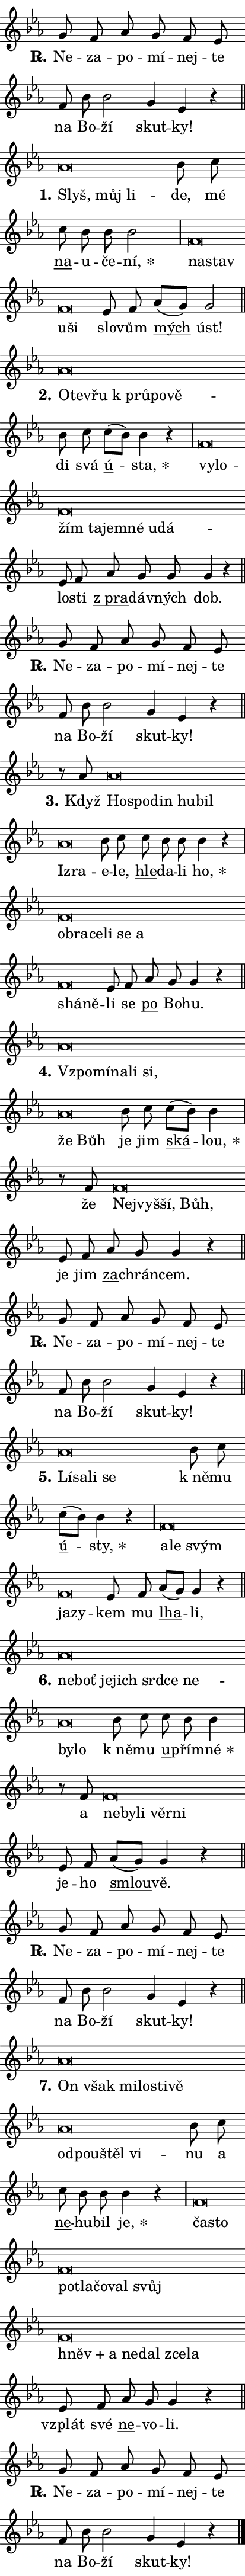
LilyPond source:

\version "2.24.0"
\header { tagline = "" }
\paper {
  indent = 0\cm
  top-margin = 0\cm
  right-margin = 0\cm
  bottom-margin = 0\cm
  left-margin = 0\cm
  paper-width = 7\cm
  page-breaking = #ly:one-page-breaking
  system-system-spacing.basic-distance = #11
  score-system-spacing.basic-distance = #11
  ragged-last = ##f
}


%% Author: Thomas Morley
%% https://lists.gnu.org/archive/html/lilypond-user/2020-05/msg00002.html
#(define (line-position grob)
"Returns position of @var[grob} in current system:
   @code{'start}, if at first time-step
   @code{'end}, if at last time-step
   @code{'middle} otherwise
"
  (let* ((col (ly:item-get-column grob))
         (ln (ly:grob-object col 'left-neighbor))
         (rn (ly:grob-object col 'right-neighbor))
         (col-to-check-left (if (ly:grob? ln) ln col))
         (col-to-check-right (if (ly:grob? rn) rn col))
         (break-dir-left
           (and
             (ly:grob-property col-to-check-left 'non-musical #f)
             (ly:item-break-dir col-to-check-left)))
         (break-dir-right
           (and
             (ly:grob-property col-to-check-right 'non-musical #f)
             (ly:item-break-dir col-to-check-right))))
        (cond ((eqv? 1 break-dir-left) 'start)
              ((eqv? -1 break-dir-right) 'end)
              (else 'middle))))

#(define (tranparent-at-line-position vctor)
  (lambda (grob)
  "Relying on @code{line-position} select the relevant enry from @var{vctor}.
Used to determine transparency,"
    (case (line-position grob)
      ((end) (not (vector-ref vctor 0)))
      ((middle) (not (vector-ref vctor 1)))
      ((start) (not (vector-ref vctor 2))))))

noteHeadBreakVisibility =
#(define-music-function (break-visibility)(vector?)
"Makes @code{NoteHead}s transparent relying on @var{break-visibility}"
#{
  \override NoteHead.transparent =
    #(tranparent-at-line-position break-visibility)
#})

#(define delete-ledgers-for-transparent-note-heads
  (lambda (grob)
    "Reads whether a @code{NoteHead} is transparent.
If so this @code{NoteHead} is removed from @code{'note-heads} from
@var{grob}, which is supposed to be @code{LedgerLineSpanner}.
As a result ledgers are not printed for this @code{NoteHead}"
    (let* ((nhds-array (ly:grob-object grob 'note-heads))
           (nhds-list
             (if (ly:grob-array? nhds-array)
                 (ly:grob-array->list nhds-array)
                 '()))
           ;; Relies on the transparent-property being done before
           ;; Staff.LedgerLineSpanner.after-line-breaking is executed.
           ;; This is fragile ...
           (to-keep
             (remove
               (lambda (nhd)
                 (ly:grob-property nhd 'transparent #f))
               nhds-list)))
      ;; TODO find a better method to iterate over grob-arrays, similiar
      ;; to filter/remove etc for lists
      ;; For now rebuilt from scratch
      (set! (ly:grob-object grob 'note-heads)  '())
      (for-each
        (lambda (nhd)
          (ly:pointer-group-interface::add-grob grob 'note-heads nhd))
        to-keep))))

hideNotes = {
  \noteHeadBreakVisibility #begin-of-line-visible
}
unHideNotes = {
  \noteHeadBreakVisibility #all-visible
}

% work-around for resetting accidentals
% https://lilypond.org/doc/v2.23/Documentation/notation/displaying-rhythms#unmetered-music
cadenzaMeasure = {
  \cadenzaOff
  \partial 1024 s1024
  \cadenzaOn
}

#(define-markup-command (accent layout props text) (markup?)
  "Underline accented syllable"
  (interpret-markup layout props
    #{\markup \override #'(offset . 4.3) \underline { #text }#}))

responsum = \markup \concat {
  "R" \hspace #-1.05 \path #0.1 #'((moveto 0 0.07) (lineto 0.9 0.8)) \hspace #0.05 "."
}

\layout {
    \context {
        \Staff
        \remove "Time_signature_engraver"
        \override LedgerLineSpanner.after-line-breaking = #delete-ledgers-for-transparent-note-heads
    }
    \context {
        \Voice {
            \override NoteHead.output-attributes = #'((class . "notehead"))
            \override Hairpin.height = #0.55
        }
    }
    \context {
        \Lyrics {
            \override StanzaNumber.output-attributes = #'((class . "stanzanumber"))
            \override LyricSpace.minimum-distance = #0.9
            \override LyricText.font-name = #"TeX Gyre Schola"
            \override LyricText.font-size = 1
            \override StanzaNumber.font-name = #"TeX Gyre Schola Bold"
            \override StanzaNumber.font-size = 1
        }
    }
}

% magnetic-lyrics.ily
%
%   written by
%     Jean Abou Samra <jean@abou-samra.fr>
%     Werner Lemberg <wl@gnu.org>
%
%   adapted by
%     Jiri Hon <jiri.hon@gmail.com>
%
% Version 2022-Apr-15

% https://www.mail-archive.com/lilypond-user@gnu.org/msg149350.html

#(define (Left_hyphen_pointer_engraver context)
   "Collect syllable-hyphen-syllable occurrences in lyrics and store
them in properties.  This engraver only looks to the left.  For
example, if the lyrics input is @code{foo -- bar}, it does the
following.

@itemize @bullet
@item
Set the @code{text} property of the @code{LyricHyphen} grob between
@q{foo} and @q{bar} to @code{foo}.

@item
Set the @code{left-hyphen} property of the @code{LyricText} grob with
text @q{foo} to the @code{LyricHyphen} grob between @q{foo} and
@q{bar}.
@end itemize

Use this auxiliary engraver in combination with the
@code{lyric-@/text::@/apply-@/magnetic-@/offset!} hook."
   (let ((hyphen #f)
         (text #f))
     (make-engraver
      (acknowledgers
       ((lyric-syllable-interface engraver grob source-engraver)
        (set! text grob)))
      (end-acknowledgers
       ((lyric-hyphen-interface engraver grob source-engraver)
        ;(when (not (grob::has-interface grob 'lyric-space-interface))
          (set! hyphen grob)));)
      ((stop-translation-timestep engraver)
       (when (and text hyphen)
         (ly:grob-set-object! text 'left-hyphen hyphen))
       (set! text #f)
       (set! hyphen #f)))))

#(define (lyric-text::apply-magnetic-offset! grob)
   "If the space between two syllables is less than the value in
property @code{LyricText@/.details@/.squash-threshold}, move the right
syllable to the left so that it gets concatenated with the left
syllable.

Use this function as a hook for
@code{LyricText@/.after-@/line-@/breaking} if the
@code{Left_@/hyphen_@/pointer_@/engraver} is active."
   (let ((hyphen (ly:grob-object grob 'left-hyphen #f)))
     (when hyphen
       (let ((left-text (ly:spanner-bound hyphen LEFT)))
         (when (grob::has-interface left-text 'lyric-syllable-interface)
           (let* ((common (ly:grob-common-refpoint grob left-text X))
                  (this-x-ext (ly:grob-extent grob common X))
                  (left-x-ext
                   (begin
                     ;; Trigger magnetism for left-text.
                     (ly:grob-property left-text 'after-line-breaking)
                     (ly:grob-extent left-text common X)))
                  ;; `delta` is the gap width between two syllables.
                  (delta (- (interval-start this-x-ext)
                            (interval-end left-x-ext)))
                  (details (ly:grob-property grob 'details))
                  (threshold (assoc-get 'squash-threshold details 0.2)))
             (when (< delta threshold)
               (let* (;; We have to manipulate the input text so that
                      ;; ligatures crossing syllable boundaries are not
                      ;; disabled.  For languages based on the Latin
                      ;; script this is essentially a beautification.
                      ;; However, for non-Western scripts it can be a
                      ;; necessity.
                      (lt (ly:grob-property left-text 'text))
                      (rt (ly:grob-property grob 'text))
                      (is-space (grob::has-interface hyphen 'lyric-space-interface))
                      (space (if is-space " " ""))
                      (space-markup (grob-interpret-markup grob " "))
                      (space-size (interval-length (ly:stencil-extent space-markup X)))
                      (extra-delta (if is-space space-size 0))
                      ;; Append new syllable.
                      (ltrt-space (if (and (string? lt) (string? rt))
                                (string-append lt space rt)
                                (make-concat-markup (list lt space rt))))
                      ;; Right-align `ltrt` to the right side.
                      (ltrt-space-markup (grob-interpret-markup
                               grob
                               (make-translate-markup
                                (cons (interval-length this-x-ext) 0)
                                (make-right-align-markup ltrt-space)))))
                 (begin
                   ;; Don't print `left-text`.
                   (ly:grob-set-property! left-text 'stencil #f)
                   ;; Set text and stencil (which holds all collected
                   ;; syllables so far) and shift it to the left.
                   (ly:grob-set-property! grob 'text ltrt-space)
                   (ly:grob-set-property! grob 'stencil ltrt-space-markup)
                   (ly:grob-translate-axis! grob (- (- delta extra-delta)) X))))))))))


#(define (lyric-hyphen::displace-bounds-first grob)
   ;; Make very sure this callback isn't triggered too early.
   (let ((left (ly:spanner-bound grob LEFT))
         (right (ly:spanner-bound grob RIGHT)))
     (ly:grob-property left 'after-line-breaking)
     (ly:grob-property right 'after-line-breaking)
     (ly:lyric-hyphen::print grob)))

squashThreshold = #0.4

\layout {
  \context {
    \Lyrics
    \consists #Left_hyphen_pointer_engraver
    \override LyricText.after-line-breaking =
      #lyric-text::apply-magnetic-offset!
    \override LyricHyphen.stencil = #lyric-hyphen::displace-bounds-first
    \override LyricText.details.squash-threshold = \squashThreshold
    \override LyricHyphen.minimum-distance = 0
    \override LyricHyphen.minimum-length = \squashThreshold
  }
}

squash = \override LyricText.details.squash-threshold = 9999
unSquash = \override LyricText.details.squash-threshold = \squashThreshold

left = \override LyricText.self-alignment-X = #LEFT
unLeft = \revert LyricText.self-alignment-X

starOffset = #(lambda (grob) 
                (let ((x_offset (ly:self-alignment-interface::aligned-on-x-parent grob)))
                  (if (= x_offset 0) 0 (+ x_offset 1.2))))

star = #(define-music-function (syllable)(string?)
"Append star separator at the end of a syllable"
#{
  \once \override LyricText.X-offset = #starOffset
  \lyricmode { \markup {
    #syllable
    \override #'((font-name . "TeX Gyre Schola Bold")) \hspace #0.2 \lower #0.65 \larger "*"
  } }
#})

starAccent = #(define-music-function (syllable)(string?)
"Append star separator at the end of a syllable and make accent"
#{
  \once \override LyricText.X-offset = #starOffset
  \lyricmode { \markup {
    \accent #syllable
    \override #'((font-name . "TeX Gyre Schola Bold")) \hspace #0.2 \lower #0.65 \larger "*"
  } }
#})

breath = #(define-music-function (syllable)(string?)
"Append breathing indicator at the end of a syllable"
#{
  \lyricmode { \markup { #syllable "+" } }
#})

optionalBreath = #(define-music-function (syllable)(string?)
"Append optional breathing indicator at the end of a syllable"
#{
  \lyricmode { \markup { #syllable "(+)" } }
#})


\score {
    <<
        \new Voice = "melody" { \cadenzaOn \key es \major \relative { g'8 f as g f es \bar "" f bes bes2 g4 es r \cadenzaMeasure \bar "||" \break } }
        \new Lyrics \lyricsto "melody" { \lyricmode { \set stanza = \responsum
Ne -- za -- po -- mí -- nej -- te na Bo -- ží skut -- ky! } }
    >>
    \layout {}
}

\score {
    <<
        \new Voice = "melody" { \cadenzaOn \key es \major \relative { as'\breve*1/16 \hideNotes \breve*1/16 \breve*1/16 \bar "" \unHideNotes bes8 c \bar "" c bes bes bes2 \cadenzaMeasure \bar "|" f\breve*1/16 \hideNotes \breve*1/16 \bar "" \breve*1/16 \breve*1/16 \bar "" \unHideNotes es8 f \bar "" as[( g)] g2 \cadenzaMeasure \bar "||" \break } }
        \new Lyrics \lyricsto "melody" { \lyricmode { \set stanza = "1."
\left Slyš, \squash můj li -- \unLeft \unSquash de, mé \markup \accent na -- u -- če -- \star ní, \left na -- \squash stav u -- ši \unLeft \unSquash slo -- vům \markup \accent mých úst! } }
    >>
    \layout {}
}

\score {
    <<
        \new Voice = "melody" { \cadenzaOn \key es \major \relative { as'\breve*1/16 \hideNotes \breve*1/16 \bar "" \breve*1/16 \bar "" \breve*1/16 \bar "" \breve*1/16 \breve*1/16 \bar "" \unHideNotes bes8 c \bar "" c[( bes)] bes4 r \cadenzaMeasure \bar "|" f\breve*1/16 \hideNotes \breve*1/16 \bar "" \breve*1/16 \bar "" \breve*1/16 \bar "" \breve*1/16 \bar "" \breve*1/16 \bar "" \breve*1/16 \breve*1/16 \bar "" \unHideNotes es8 f \bar "" as g g g4 r \cadenzaMeasure \bar "||" \break } }
        \new Lyrics \lyricsto "melody" { \lyricmode { \set stanza = "2."
\left O -- \squash te -- vřu "k prů" -- po -- vě -- \unLeft \unSquash di svá \markup \accent ú -- \star sta, \left vy -- \squash lo -- žím ta -- jem -- né u -- dá -- \unLeft \unSquash lo -- sti \markup \accent "z pra" -- dáv -- ných dob. } }
    >>
    \layout {}
}

\score {
    <<
        \new Voice = "melody" { \cadenzaOn \key es \major \relative { g'8 f as g f es \bar "" f bes bes2 g4 es r \cadenzaMeasure \bar "||" \break } }
        \new Lyrics \lyricsto "melody" { \lyricmode { \set stanza = \responsum
Ne -- za -- po -- mí -- nej -- te na Bo -- ží skut -- ky! } }
    >>
    \layout {}
}

\score {
    <<
        \new Voice = "melody" { \cadenzaOn \key es \major \relative { r8 as'8 as\breve*1/16 \hideNotes \breve*1/16 \bar "" \breve*1/16 \bar "" \breve*1/16 \bar "" \breve*1/16 \bar "" \breve*1/16 \breve*1/16 \bar "" \unHideNotes bes8 c \bar "" c bes bes bes4 r \cadenzaMeasure \bar "|" f\breve*1/16 \hideNotes \breve*1/16 \bar "" \breve*1/16 \bar "" \breve*1/16 \bar "" \breve*1/16 \bar "" \breve*1/16 \bar "" \breve*1/16 \breve*1/16 \bar "" \unHideNotes es8 f \bar "" as g g4 r \cadenzaMeasure \bar "||" \break } }
        \new Lyrics \lyricsto "melody" { \lyricmode { \set stanza = "3."
Když \left Ho -- \squash spo -- din hu -- bil Iz -- ra -- \unLeft \unSquash e -- le, \markup \accent hle -- da -- li \star ho, \left o -- \squash bra -- ce -- li se a shá -- ně -- \unLeft \unSquash li se \markup \accent po Bo -- hu. } }
    >>
    \layout {}
}

\score {
    <<
        \new Voice = "melody" { \cadenzaOn \key es \major \relative { as'\breve*1/16 \hideNotes \breve*1/16 \bar "" \breve*1/16 \bar "" \breve*1/16 \bar "" \breve*1/16 \bar "" \breve*1/16 \breve*1/16 \bar "" \unHideNotes bes8 c \bar "" c[( bes)] bes4 \cadenzaMeasure \bar "|" r8 f8 f\breve*1/16 \hideNotes \breve*1/16 \bar "" \breve*1/16 \breve*1/16 \bar "" \unHideNotes es8 f \bar "" as g g4 r \cadenzaMeasure \bar "||" \break } }
        \new Lyrics \lyricsto "melody" { \lyricmode { \set stanza = "4."
\left Vzpo -- \squash mí -- na -- li si, že Bůh \unLeft \unSquash je jim \markup \accent ská -- \star lou, že \left Nej -- \squash vyš -- ší, Bůh, \unLeft \unSquash je jim \markup \accent za -- chrán -- cem. } }
    >>
    \layout {}
}

\score {
    <<
        \new Voice = "melody" { \cadenzaOn \key es \major \relative { g'8 f as g f es \bar "" f bes bes2 g4 es r \cadenzaMeasure \bar "||" \break } }
        \new Lyrics \lyricsto "melody" { \lyricmode { \set stanza = \responsum
Ne -- za -- po -- mí -- nej -- te na Bo -- ží skut -- ky! } }
    >>
    \layout {}
}

\score {
    <<
        \new Voice = "melody" { \cadenzaOn \key es \major \relative { as'\breve*1/16 \hideNotes \breve*1/16 \bar "" \breve*1/16 \breve*1/16 \bar "" \unHideNotes bes8 c \bar "" c[( bes)] bes4 r \cadenzaMeasure \bar "|" f\breve*1/16 \hideNotes \breve*1/16 \bar "" \breve*1/16 \bar "" \breve*1/16 \breve*1/16 \bar "" \unHideNotes es8 f \bar "" as[( g)] g4 r \cadenzaMeasure \bar "||" \break } }
        \new Lyrics \lyricsto "melody" { \lyricmode { \set stanza = "5."
\left Lí -- \squash sa -- li se \unLeft \unSquash "k ně" -- mu \markup \accent ú -- \star sty, \left a -- \squash le svým ja -- zy -- \unLeft \unSquash kem mu \markup \accent lha -- li, } }
    >>
    \layout {}
}

\score {
    <<
        \new Voice = "melody" { \cadenzaOn \key es \major \relative { as'\breve*1/16 \hideNotes \breve*1/16 \bar "" \breve*1/16 \bar "" \breve*1/16 \bar "" \breve*1/16 \bar "" \breve*1/16 \bar "" \breve*1/16 \bar "" \breve*1/16 \breve*1/16 \bar "" \unHideNotes bes8 c \bar "" c bes bes4 \cadenzaMeasure \bar "|" r8 f8 f\breve*1/16 \hideNotes \breve*1/16 \bar "" \breve*1/16 \bar "" \breve*1/16 \breve*1/16 \bar "" \unHideNotes es8 f \bar "" as[( g)] g4 r \cadenzaMeasure \bar "||" \break } }
        \new Lyrics \lyricsto "melody" { \lyricmode { \set stanza = "6."
\left ne -- \squash boť je -- jich srd -- ce ne -- by -- lo \unLeft \unSquash "k ně" -- mu \markup \accent u -- přím -- \star né a \left ne -- \squash by -- li věr -- ni \unLeft \unSquash je -- ho \markup \accent smlou -- vě. } }
    >>
    \layout {}
}

\score {
    <<
        \new Voice = "melody" { \cadenzaOn \key es \major \relative { g'8 f as g f es \bar "" f bes bes2 g4 es r \cadenzaMeasure \bar "||" \break } }
        \new Lyrics \lyricsto "melody" { \lyricmode { \set stanza = \responsum
Ne -- za -- po -- mí -- nej -- te na Bo -- ží skut -- ky! } }
    >>
    \layout {}
}

\score {
    <<
        \new Voice = "melody" { \cadenzaOn \key es \major \relative { as'\breve*1/16 \hideNotes \breve*1/16 \bar "" \breve*1/16 \bar "" \breve*1/16 \bar "" \breve*1/16 \bar "" \breve*1/16 \bar "" \breve*1/16 \bar "" \breve*1/16 \bar "" \breve*1/16 \breve*1/16 \bar "" \unHideNotes bes8 c \bar "" c bes bes bes4 r \cadenzaMeasure \bar "|" f\breve*1/16 \hideNotes \breve*1/16 \bar "" \breve*1/16 \bar "" \breve*1/16 \bar "" \breve*1/16 \bar "" \breve*1/16 \bar "" \breve*1/16 \bar "" \breve*1/16 \bar "" \breve*1/16 \bar "" \breve*1/16 \bar "" \breve*1/16 \bar "" \breve*1/16 \breve*1/16 \bar "" \unHideNotes es8 f \bar "" as g g4 r \cadenzaMeasure \bar "||" \break } }
        \new Lyrics \lyricsto "melody" { \lyricmode { \set stanza = "7."
\left On \squash však mi -- lo -- sti -- vě od -- pou -- štěl vi -- \unLeft \unSquash nu a \markup \accent ne -- hu -- bil \star je, \left ča -- \squash sto po -- tla -- čo -- val svůj \breath "hněv" a ne -- dal zce -- la \unLeft \unSquash vzplát své \markup \accent ne -- vo -- li. } }
    >>
    \layout {}
}

\score {
    <<
        \new Voice = "melody" { \cadenzaOn \key es \major \relative { g'8 f as g f es \bar "" f bes bes2 g4 es r \cadenzaMeasure \bar "||" \break } \bar "|." }
        \new Lyrics \lyricsto "melody" { \lyricmode { \set stanza = \responsum
Ne -- za -- po -- mí -- nej -- te na Bo -- ží skut -- ky! } }
    >>
    \layout {}
}
